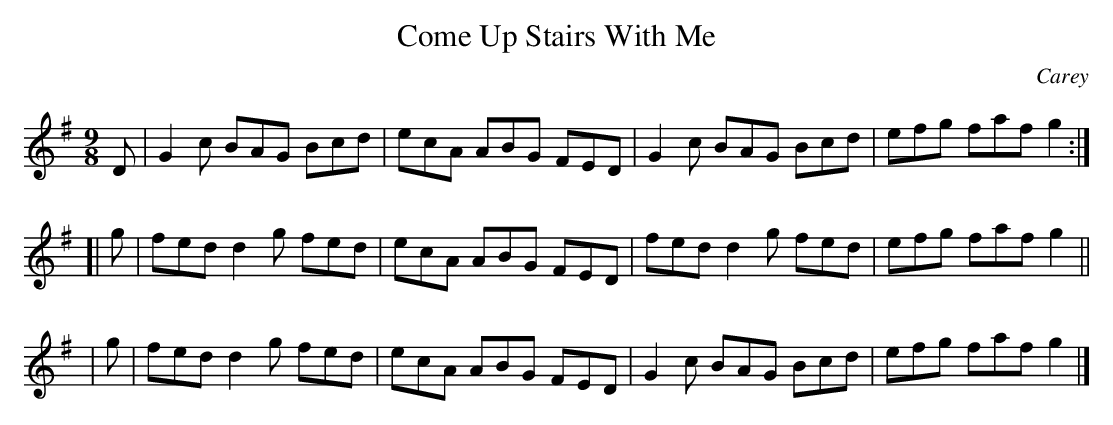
X:1
T: Come Up Stairs With Me
O: Carey
5: abc 1.6
M: 9/8
K: G
   D | G2c BAG Bcd | ecA ABG FED | G2c BAG Bcd | efg faf g2 :|
[| g | fed d2g fed | ecA ABG FED | fed d2g fed | efg faf g2 ||
|  g | fed d2g fed | ecA ABG FED | G2c BAG Bcd | efg faf g2 |]
